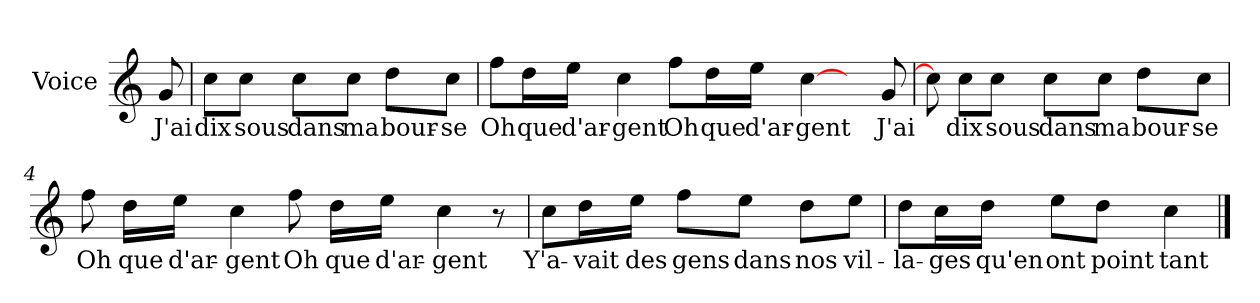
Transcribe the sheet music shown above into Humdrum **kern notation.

**kern	**text
*part1	*part1
*staff1	*staff1
*I"Voice	*
*I'V	*
*clefG2	*
*k[]	*
*C:	*
=	=
8g/	J'ai
=1	=1
8cc\L	dix
8cc\J	sous
8cc\L	dans
8cc\J	ma
8dd\L	bour-
8cc\J	-se
=2	=2
8ff\L	Oh
16dd\L	que
16ee\JJ	d'ar-
4cc\	-gent
8ff\L	Oh
16dd\L	que
16ee\JJ	d'ar-
[4cc\	-gent
8ryy	.
8g/	J'ai
=3	=3
8cc\]	.
8cc\L	dix
8cc\J	sous
8cc\L	dans
8cc\J	ma
8dd\L	bour-
8cc\J	-se
!!LO:LB:g=z
=4	=4
8ff\	Oh
16dd\LL	que
16ee\JJ	d'ar-
4cc\	-gent
8ff\	Oh
16dd\LL	que
16ee\JJ	d'ar-
4cc\	-gent
8r	.
=5	=5
8cc\L	Y'a-
16dd\L	-vait
16ee\JJ	des
8ff\L	gens
8ee\J	dans
8dd\L	nos
8ee\J	vil-
=6	=6
8dd\L	-la-
16cc\L	-ges
16dd\JJ	qu'en
8ee\L	ont
8dd\J	point
4cc\	tant
==	==
*-	*-
